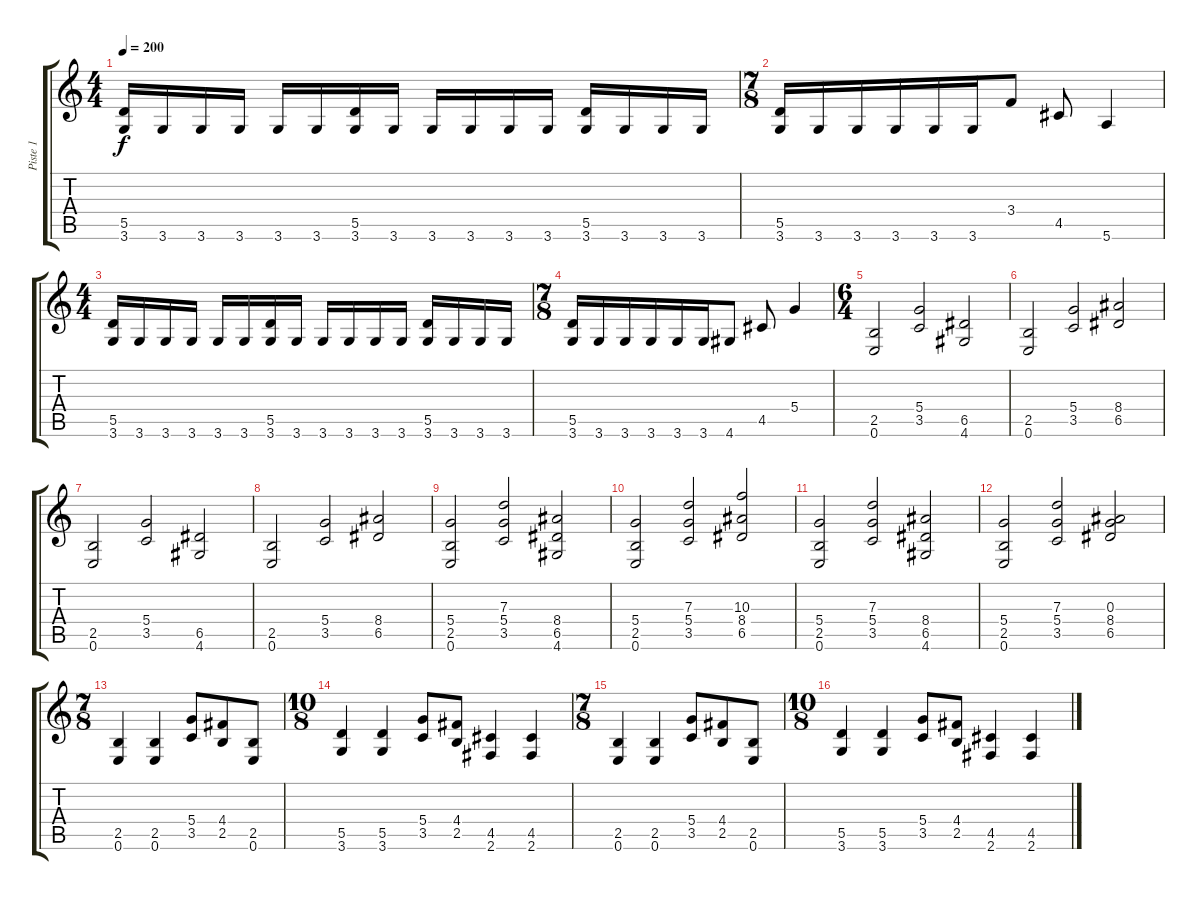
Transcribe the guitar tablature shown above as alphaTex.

\track ("Piste 1" "Piste 1") {instrument distortionguitar}
\staff {score tabs}
\tuning (E4 B3 G3 D3 A2 E2) {hide}
\ts (4 4)
\tempo 200
\clef g2
\ks c
(5.5 3.6).16{dy f} 3.6.16 3.6.16 3.6.16 3.6.16 3.6.16 (5.5 3.6).16 3.6.16 3.6.16 3.6.16 3.6.16 3.6.16 (5.5 3.6).16 3.6.16 3.6.16 3.6.16 |
\ts (7 8)
(5.5 3.6).16 3.6.16 3.6.16 3.6.16 3.6.16 3.6.16 3.4.8 4.5.8 5.6.4 |
\ts (4 4)
(5.5 3.6).16 3.6.16 3.6.16 3.6.16 3.6.16 3.6.16 (5.5 3.6).16 3.6.16 3.6.16 3.6.16 3.6.16 3.6.16 (5.5 3.6).16 3.6.16 3.6.16 3.6.16 |
\ts (7 8)
(5.5 3.6).16 3.6.16 3.6.16 3.6.16 3.6.16 3.6.16 4.6.8 4.5.8 5.4.4 |
\ts (6 4)
(2.5 0.6).2 (5.4 3.5).2 (6.5 4.6).2 |
(2.5 0.6).2 (5.4 3.5).2 (8.4 6.5).2 |
(2.5 0.6).2 (5.4 3.5).2 (6.5 4.6).2 |
(2.5 0.6).2 (5.4 3.5).2 (8.4 6.5).2 |
(5.4 2.5 0.6).2 (7.3 5.4 3.5).2 (8.4 6.5 4.6).2 |
(5.4 2.5 0.6).2 (7.3 5.4 3.5).2 (10.3 8.4 6.5).2 |
(5.4 2.5 0.6).2 (7.3 5.4 3.5).2 (8.4 6.5 4.6).2 |
(5.4 2.5 0.6).2 (7.3 5.4 3.5).2 (0.3 8.4 6.5).2 |
\ts (7 8)
(2.5 0.6).4 (2.5 0.6).4 (5.4 3.5).8 (4.4 2.5).8 (2.5 0.6).8 |
\ts (10 8)
(5.5 3.6).4 (5.5 3.6).4 (5.4 3.5).8 (4.4 2.5).8 (4.5 2.6).4 (4.5 2.6).4 |
\ts (7 8)
(2.5 0.6).4 (2.5 0.6).4 (5.4 3.5).8 (4.4 2.5).8 (2.5 0.6).8 |
\ts (10 8)
(5.5 3.6).4 (5.5 3.6).4 (5.4 3.5).8 (4.4 2.5).8 (4.5 2.6).4 (4.5 2.6).4
